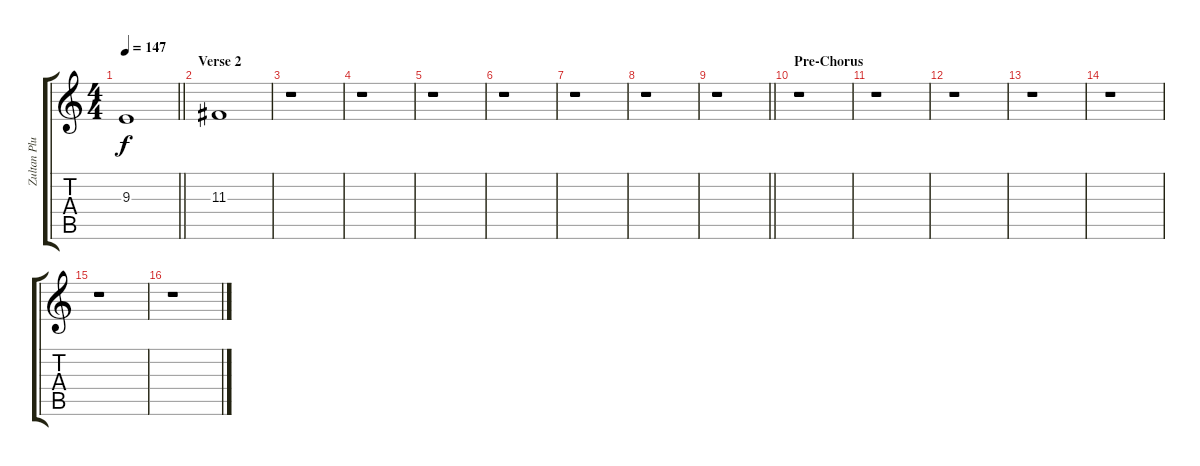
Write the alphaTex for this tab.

\track ("Zultan Pluto (Keyboard)" "Zultan Plu") {instrument stringensemble1}
\staff {score tabs}
\tuning (E4 B3 G3 D3 A2 E2) {hide}
\ts (4 4)
\tempo 147
\clef g2
\barLineRight lightlight
\ks c
9.3.1{dy f} |
\section ("" "Verse 2")
11.3.1{volume 0} |
r.1 |
r.1{volume 9} |
r.1 |
r.1 |
r.1 |
r.1 |
\barLineRight lightlight
r.1 |
\section ("" "Pre-Chorus")
r.1 |
r.1 |
r.1 |
r.1 |
r.1 |
r.1 |
r.1
